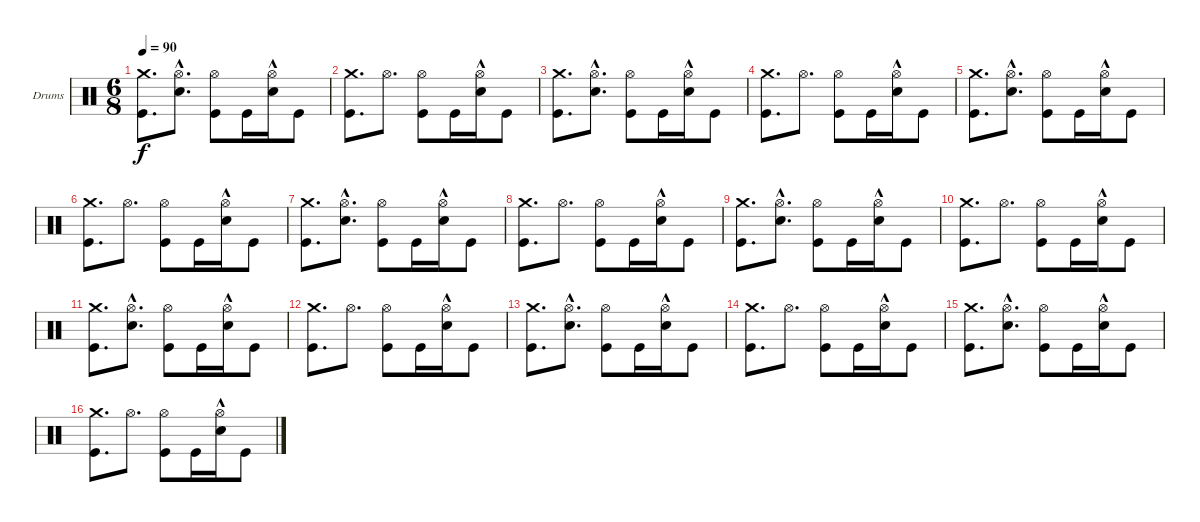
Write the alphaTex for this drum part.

\defaultSystemsLayout 4
\bracketExtendMode groupsimilarinstruments
\firstSystemTrackNameOrientation horizontal
\otherSystemsTrackNameOrientation horizontal
\track ("Stefan Schwarzmann" "Drums") {instrument percussion}
\staff {score}
\articulation defaults
\ts (6 8)
\tempo 90
\clef neutral
\ks c
("Kick (hit)" "Crash medium (hit)").8{d dy f} ("Snare (hit) 2"{hac} "Hi-Hat (open)").8{d} ("Kick (hit)" "Hi-Hat (open)").8 "Kick (hit)".16 ("Snare (hit) 2"{hac} "Hi-Hat (open)").16 "Kick (hit)".8 |
("Kick (hit)" "Crash medium (hit)").8{d} "Hi-Hat (open)".8{d} ("Kick (hit)" "Hi-Hat (open)").8 "Kick (hit)".16 ("Snare (hit) 2"{hac} "Hi-Hat (open)").16 "Kick (hit)".8 |
("Kick (hit)" "Crash medium (hit)").8{d} ("Snare (hit) 2"{hac} "Hi-Hat (open)").8{d} ("Kick (hit)" "Hi-Hat (open)").8 "Kick (hit)".16 ("Snare (hit) 2"{hac} "Hi-Hat (open)").16 "Kick (hit)".8 |
("Kick (hit)" "Crash medium (hit)").8{d} "Hi-Hat (open)".8{d} ("Kick (hit)" "Hi-Hat (open)").8 "Kick (hit)".16 ("Snare (hit) 2"{hac} "Hi-Hat (open)").16 "Kick (hit)".8 |
("Kick (hit)" "Crash medium (hit)").8{d} ("Snare (hit) 2"{hac} "Hi-Hat (open)").8{d} ("Kick (hit)" "Hi-Hat (open)").8 "Kick (hit)".16 ("Snare (hit) 2"{hac} "Hi-Hat (open)").16 "Kick (hit)".8 |
("Kick (hit)" "Crash medium (hit)").8{d} "Hi-Hat (open)".8{d} ("Kick (hit)" "Hi-Hat (open)").8 "Kick (hit)".16 ("Snare (hit) 2"{hac} "Hi-Hat (open)").16 "Kick (hit)".8 |
("Kick (hit)" "Crash medium (hit)").8{d} ("Snare (hit) 2"{hac} "Hi-Hat (open)").8{d} ("Kick (hit)" "Hi-Hat (open)").8 "Kick (hit)".16 ("Snare (hit) 2"{hac} "Hi-Hat (open)").16 "Kick (hit)".8 |
("Kick (hit)" "Crash medium (hit)").8{d} "Hi-Hat (open)".8{d} ("Kick (hit)" "Hi-Hat (open)").8 "Kick (hit)".16 ("Snare (hit) 2"{hac} "Hi-Hat (open)").16 "Kick (hit)".8 |
("Kick (hit)" "Crash medium (hit)").8{d} ("Snare (hit) 2"{hac} "Hi-Hat (open)").8{d} ("Kick (hit)" "Hi-Hat (open)").8 "Kick (hit)".16 ("Snare (hit) 2"{hac} "Hi-Hat (open)").16 "Kick (hit)".8 |
("Kick (hit)" "Crash medium (hit)").8{d} "Hi-Hat (open)".8{d} ("Kick (hit)" "Hi-Hat (open)").8 "Kick (hit)".16 ("Snare (hit) 2"{hac} "Hi-Hat (open)").16 "Kick (hit)".8 |
("Kick (hit)" "Crash medium (hit)").8{d} ("Snare (hit) 2"{hac} "Hi-Hat (open)").8{d} ("Kick (hit)" "Hi-Hat (open)").8 "Kick (hit)".16 ("Snare (hit) 2"{hac} "Hi-Hat (open)").16 "Kick (hit)".8 |
("Kick (hit)" "Crash medium (hit)").8{d} "Hi-Hat (open)".8{d} ("Kick (hit)" "Hi-Hat (open)").8 "Kick (hit)".16 ("Snare (hit) 2"{hac} "Hi-Hat (open)").16 "Kick (hit)".8 |
("Kick (hit)" "Crash medium (hit)").8{d} ("Snare (hit) 2"{hac} "Hi-Hat (open)").8{d} ("Kick (hit)" "Hi-Hat (open)").8 "Kick (hit)".16 ("Snare (hit) 2"{hac} "Hi-Hat (open)").16 "Kick (hit)".8 |
("Kick (hit)" "Crash medium (hit)").8{d} "Hi-Hat (open)".8{d} ("Kick (hit)" "Hi-Hat (open)").8 "Kick (hit)".16 ("Snare (hit) 2"{hac} "Hi-Hat (open)").16 "Kick (hit)".8 |
("Kick (hit)" "Crash medium (hit)").8{d} ("Snare (hit) 2"{hac} "Hi-Hat (open)").8{d} ("Kick (hit)" "Hi-Hat (open)").8 "Kick (hit)".16 ("Snare (hit) 2"{hac} "Hi-Hat (open)").16 "Kick (hit)".8 |
("Kick (hit)" "Crash medium (hit)").8{d} "Hi-Hat (open)".8{d} ("Kick (hit)" "Hi-Hat (open)").8 "Kick (hit)".16 ("Snare (hit) 2"{hac} "Hi-Hat (open)").16 "Kick (hit)".8
